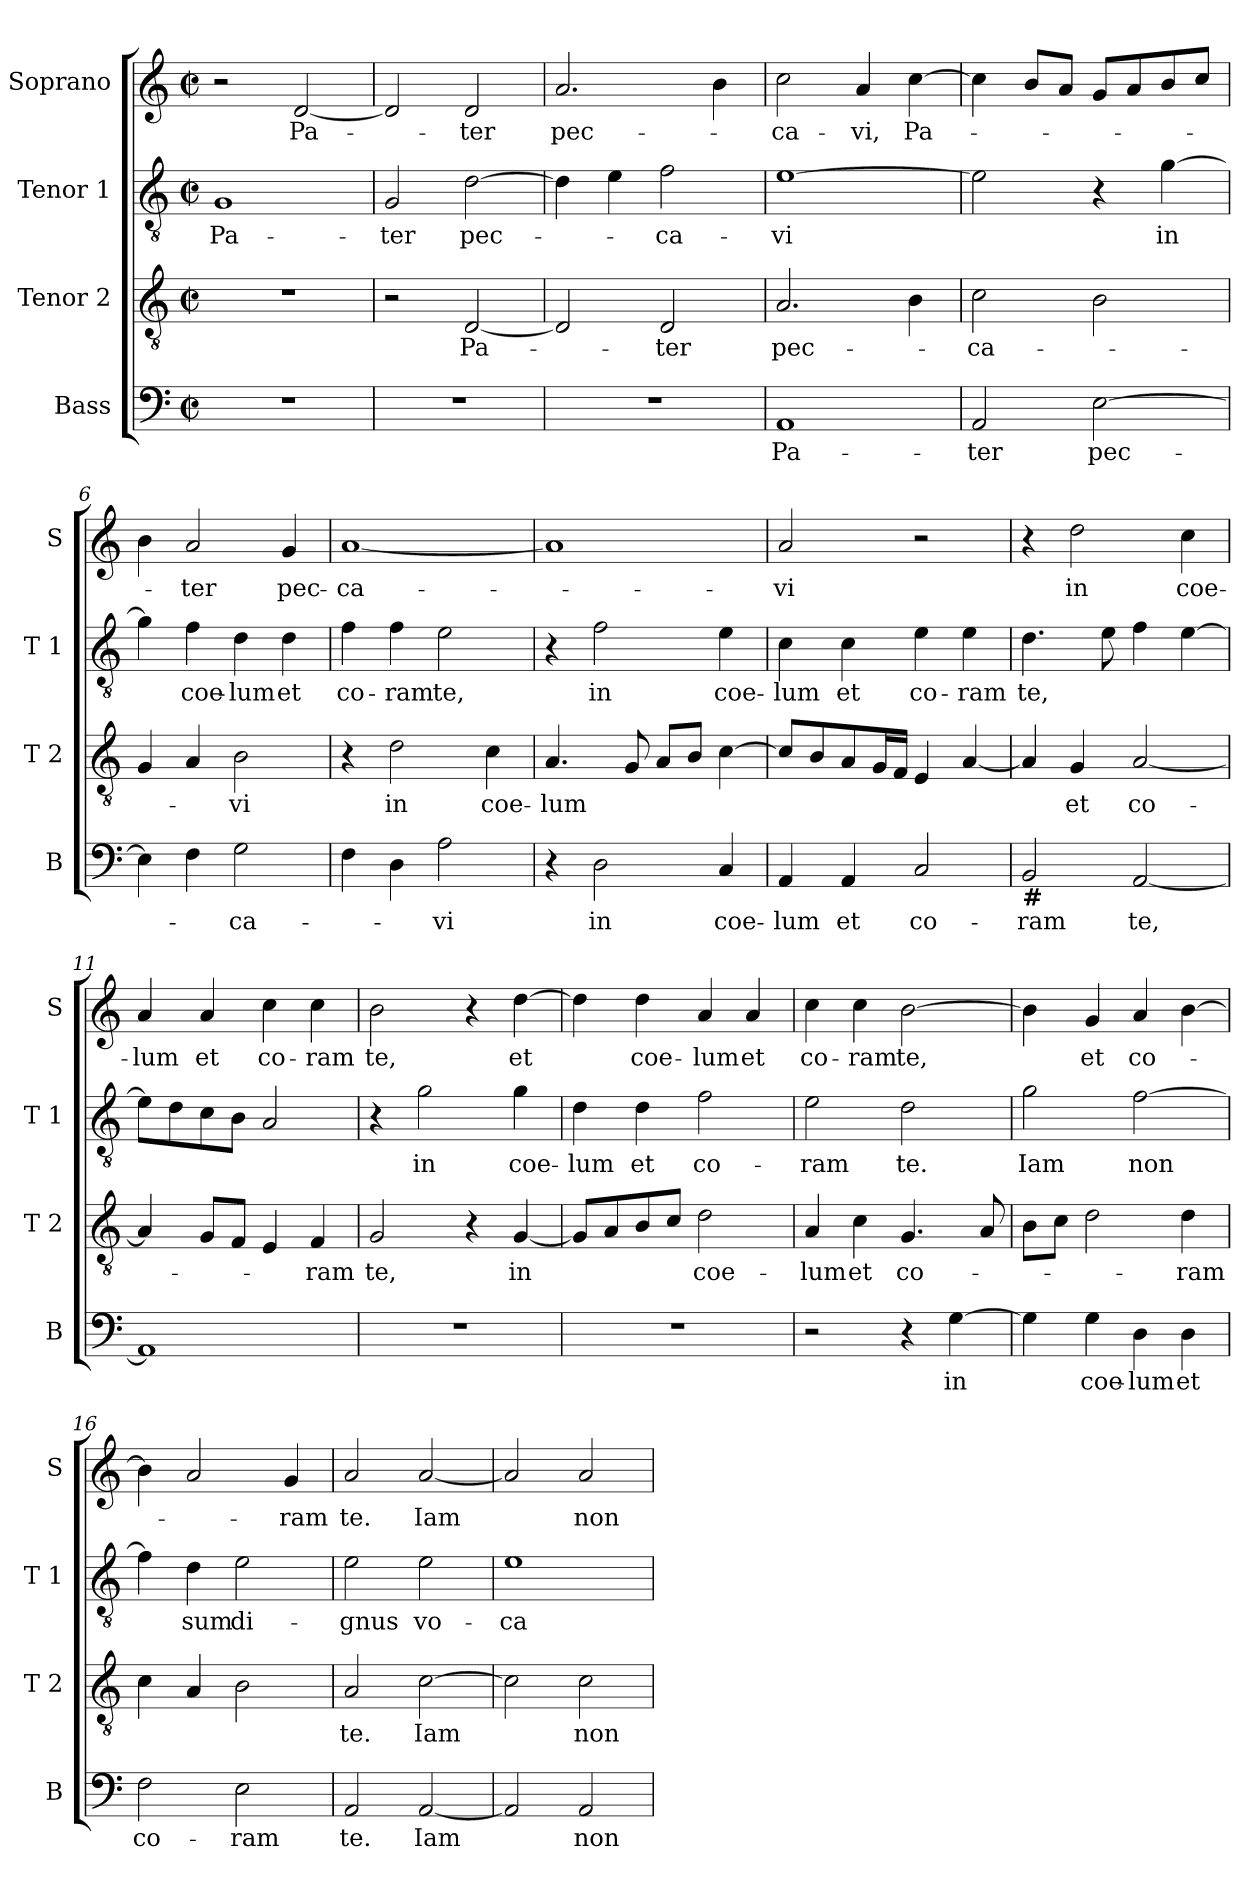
**kern	**text	**kern	**text	**kern	**text	**kern	**text
*part4	*part4	*part3	*part3	*part2	*part2	*part1	*part1
*staff4	*staff4	*staff3	*staff3	*staff2	*staff2	*staff1	*staff1
*I"Bass	*	*I"Tenor 2	*	*I"Tenor 1	*	*I"Soprano	*
*I'B	*	*I'T 2	*	*I'T 1	*	*I'S	*
*clefF4	*	*clefGv2	*	*clefGv2	*	*clefG2	*
*k[]	*	*k[]	*	*k[]	*	*k[]	*
*C:	*	*C:	*	*C:	*	*C:	*
*M2/2	*	*M2/2	*	*M2/2	*	*M2/2	*
*met(c|)	*	*met(c|)	*	*met(c|)	*	*met(c|)	*
=1	=1	=1	=1	=1	=1	=1	=1
1r	.	1r	.	1G	Pa-	2r	.
.	.	.	.	.	.	[2d/	Pa-
=2	=2	=2	=2	=2	=2	=2	=2
1r	.	2r	.	2G/	-ter	2d/]	.
.	.	[2D/	Pa-	[2d\	pec-	2d/	-ter
=3	=3	=3	=3	=3	=3	=3	=3
1r	.	2D/]	.	4d\]	.	2.a/	pec-
.	.	.	.	4e\	.	.	.
.	.	2D/	-ter	2f\	-ca-	.	.
.	.	.	.	.	.	4b\	.
=4	=4	=4	=4	=4	=4	=4	=4
1AA	Pa-	2.A/	pec-	[1e	-vi	2cc\	-ca-
.	.	.	.	.	.	4a/	-vi,
.	.	4B\	.	.	.	[4cc\	Pa-
=5	=5	=5	=5	=5	=5	=5	=5
2AA/	-ter	2c\	-ca-	2e\]	.	4cc\]	.
.	.	.	.	.	.	8b/L	.
.	.	.	.	.	.	8a/J	.
[2E\	pec-	2B\	.	4r	.	8g/L	.
.	.	.	.	.	.	8a/	.
.	.	.	.	[4g\	in	8b/	.
.	.	.	.	.	.	8cc/J	.
=6	=6	=6	=6	=6	=6	=6	=6
4E\]	.	4G/	.	4g\]	.	4b\	.
4F\	.	4A/	.	4f\	coe-	2a/	-ter
2G\	-ca-	2B\	-vi	4d\	-lum	.	.
.	.	.	.	4d\	et	4g/	pec-
=7	=7	=7	=7	=7	=7	=7	=7
4F\	.	4r	.	4f\	co-	[1a	-ca-
4D\	.	2d\	in	4f\	-ram	.	.
2A\	-vi	.	.	2e\	te,	.	.
.	.	4c\	coe-	.	.	.	.
!!LO:LB:g=z
=8	=8	=8	=8	=8	=8	=8	=8
4r	.	4.A/	-lum	4r	.	1a]	.
2D\	in	.	.	2f\	in	.	.
.	.	8G/	.	.	.	.	.
.	.	8A/L	.	.	.	.	.
.	.	8B/J	.	.	.	.	.
4C/	coe-	[4c\	.	4e\	coe-	.	.
=9	=9	=9	=9	=9	=9	=9	=9
4AA/	-lum	8c/L]	.	4c\	-lum	2a/	-vi
.	.	8B/	.	.	.	.	.
4AA/	et	8A/	.	4c\	et	.	.
.	.	16G/L	.	.	.	.	.
.	.	16F/JJ	.	.	.	.	.
2C/	co-	4E/	.	4e\	co-	2r	.
.	.	[4A/	.	4e\	-ram	.	.
=10	=10	=10	=10	=10	=10	=10	=10
!LO:TX:b:B:t=#	!	!	!	!	!	!	!
2BB/	-ram	4A/]	.	4.d\	te,	4r	.
.	.	4G/	et	.	.	2dd\	in
.	.	.	.	8e\	.	.	.
[2AA/	te,	[2A/	co-	4f\	.	.	.
.	.	.	.	[4e\	.	4cc\	coe-
=11	=11	=11	=11	=11	=11	=11	=11
1AA]	.	4A/]	.	8e\L]	.	4a/	-lum
.	.	.	.	8d\	.	.	.
.	.	8G/L	.	8c\	.	4a/	et
.	.	8F/J	.	8B\J	.	.	.
.	.	4E/	.	2A/	.	4cc\	co-
.	.	4F/	-ram	.	.	4cc\	-ram
=12	=12	=12	=12	=12	=12	=12	=12
1r	.	2G/	te,	4r	.	2b\	te,
.	.	.	.	2g\	in	.	.
.	.	4r	.	.	.	4r	.
.	.	[4G/	in	4g\	coe-	[4dd\	et
=13	=13	=13	=13	=13	=13	=13	=13
1r	.	8G/L]	.	4d\	-lum	4dd\]	.
.	.	8A/	.	.	.	.	.
.	.	8B/	.	4d\	et	4dd\	coe-
.	.	8c/J	.	.	.	.	.
.	.	2d\	coe-	2f\	co-	4a/	-lum
.	.	.	.	.	.	4a/	et
=14	=14	=14	=14	=14	=14	=14	=14
2r	.	4A/	-lum	2e\	-ram	4cc\	co-
.	.	4c\	et	.	.	4cc\	-ram
4r	.	4.G/	co-	2d\	te.	[2b\	te,
[4G\	in	.	.	.	.	.	.
.	.	8A/	.	.	.	.	.
!!LO:LB:g=z
=15	=15	=15	=15	=15	=15	=15	=15
4G\]	.	8B\L	.	2g\	Iam	4b\]	.
.	.	8c\J	.	.	.	.	.
4G\	coe-	2d\	.	.	.	4g/	et
4D\	-lum	.	.	[2f\	non	4a/	co-
4D\	et	4d\	-ram	.	.	[4b\	.
=16	=16	=16	=16	=16	=16	=16	=16
2F\	co-	4c\	.	4f\]	.	4b\]	.
.	.	4A/	.	4d\	sum	2a/	.
2E\	-ram	2B\	.	2e\	di-	.	.
.	.	.	.	.	.	4g/	-ram
=17	=17	=17	=17	=17	=17	=17	=17
2AA/	te.	2A/	te.	2e\	-gnus	2a/	te.
[2AA/	Iam	[2c\	Iam	2e\	vo-	[2a/	Iam
=18	=18	=18	=18	=18	=18	=18	=18
2AA/]	.	2c\]	.	1e	-ca-	2a/]	.
2AA/	non	2c\	non	.	.	2a/	non
=	=	=	=	=	=	=	=
*-	*-	*-	*-	*-	*-	*-	*-
